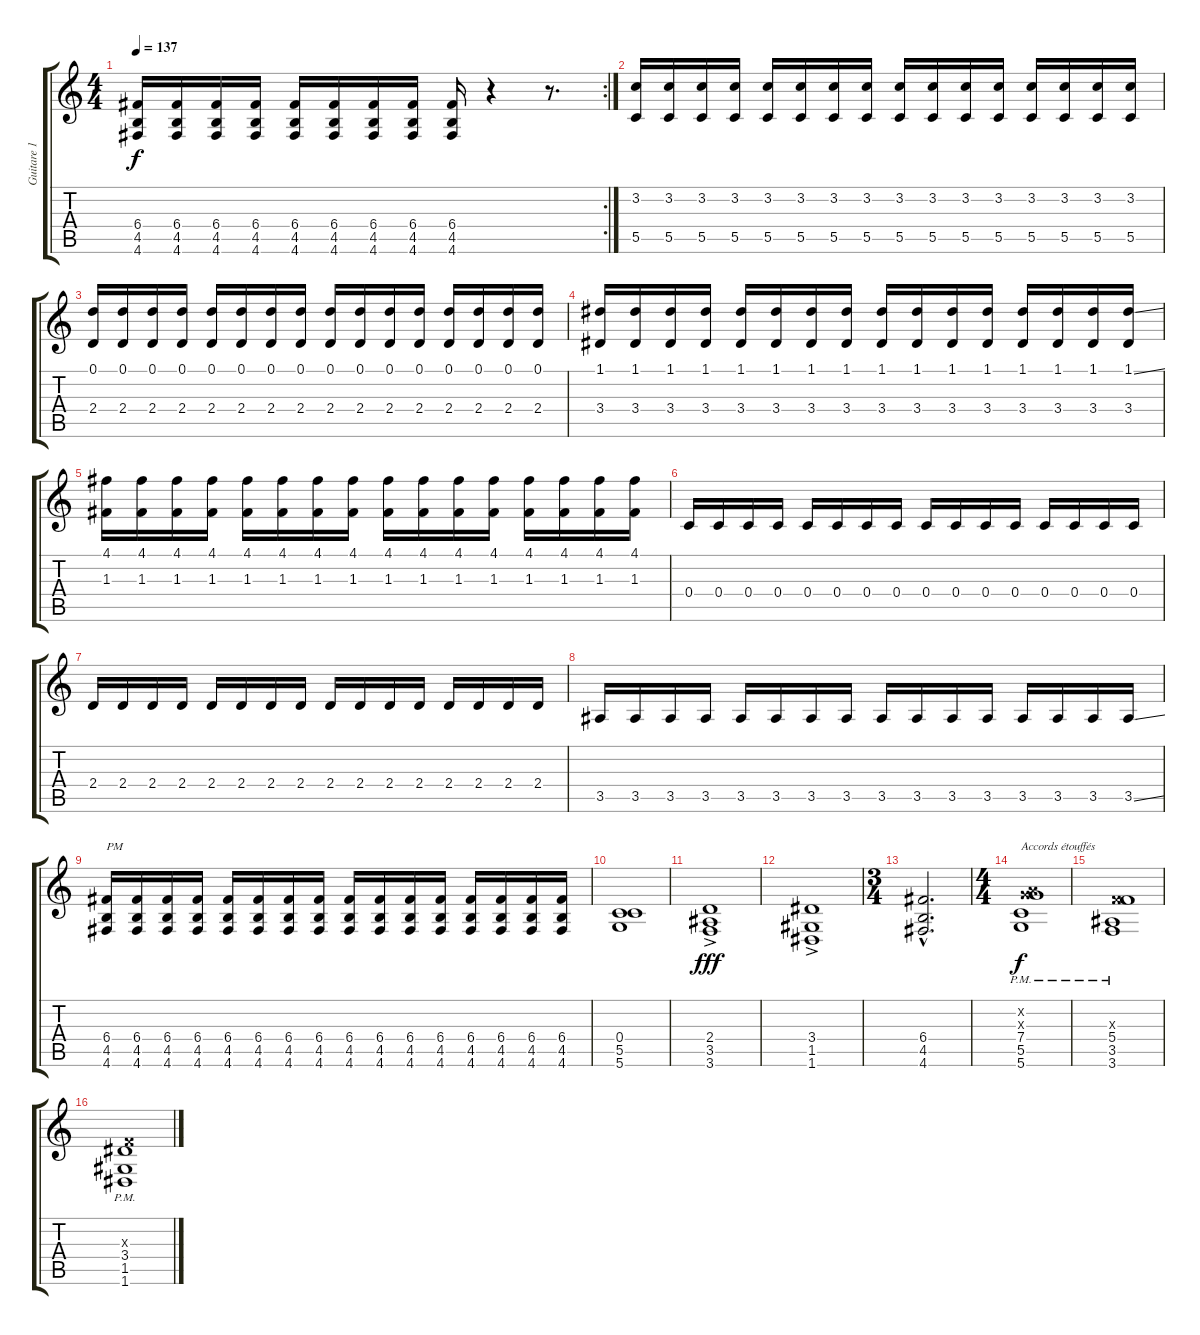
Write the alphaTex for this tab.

\track ("Guitare 1 - Yannick" "Guitare 1 ") {instrument distortionguitar}
\staff {score tabs}
\tuning (D4 A3 F3 C3 G2 D2) {hide}
\rc 2
\ts (4 4)
\tempo 137
\clef g2
\ks c
(6.4 4.5 4.6).16{dy f} (6.4 4.5 4.6).16 (6.4 4.5 4.6).16 (6.4 4.5 4.6).16 (6.4 4.5 4.6).16 (6.4 4.5 4.6).16 (6.4 4.5 4.6).16 (6.4 4.5 4.6).16 (6.4 4.5 4.6).16 r.4 r.8{d} |
(3.2 5.5).16 (3.2 5.5).16 (3.2 5.5).16 (3.2 5.5).16 (3.2 5.5).16 (3.2 5.5).16 (3.2 5.5).16 (3.2 5.5).16 (3.2 5.5).16 (3.2 5.5).16 (3.2 5.5).16 (3.2 5.5).16 (3.2 5.5).16 (3.2 5.5).16 (3.2 5.5).16 (3.2 5.5).16 |
(0.1 2.4).16 (0.1 2.4).16 (0.1 2.4).16 (0.1 2.4).16 (0.1 2.4).16 (0.1 2.4).16 (0.1 2.4).16 (0.1 2.4).16 (0.1 2.4).16 (0.1 2.4).16 (0.1 2.4).16 (0.1 2.4).16 (0.1 2.4).16 (0.1 2.4).16 (0.1 2.4).16 (0.1 2.4).16 |
(1.1 3.4).16 (1.1 3.4).16 (1.1 3.4).16 (1.1 3.4).16 (1.1 3.4).16 (1.1 3.4).16 (1.1 3.4).16 (1.1 3.4).16 (1.1 3.4).16 (1.1 3.4).16 (1.1 3.4).16 (1.1 3.4).16 (1.1 3.4).16 (1.1 3.4).16 (1.1 3.4).16 (1.1{ss} 3.4).16 |
(4.1 1.3).16 (4.1 1.3).16 (4.1 1.3).16 (4.1 1.3).16 (4.1 1.3).16 (4.1 1.3).16 (4.1 1.3).16 (4.1 1.3).16 (4.1 1.3).16 (4.1 1.3).16 (4.1 1.3).16 (4.1 1.3).16 (4.1 1.3).16 (4.1 1.3).16 (4.1 1.3).16 (4.1 1.3).16 |
0.4.16 0.4.16 0.4.16 0.4.16 0.4.16 0.4.16 0.4.16 0.4.16 0.4.16 0.4.16 0.4.16 0.4.16 0.4.16 0.4.16 0.4.16 0.4.16 |
2.4.16 2.4.16 2.4.16 2.4.16 2.4.16 2.4.16 2.4.16 2.4.16 2.4.16 2.4.16 2.4.16 2.4.16 2.4.16 2.4.16 2.4.16 2.4.16 |
3.5.16 3.5.16 3.5.16 3.5.16 3.5.16 3.5.16 3.5.16 3.5.16 3.5.16 3.5.16 3.5.16 3.5.16 3.5.16 3.5.16 3.5.16 3.5{ss}.16 |
(6.4 4.5 4.6).16{txt "PM"} (6.4 4.5 4.6).16 (6.4 4.5 4.6).16 (6.4 4.5 4.6).16 (6.4 4.5 4.6).16 (6.4 4.5 4.6).16 (6.4 4.5 4.6).16 (6.4 4.5 4.6).16 (6.4 4.5 4.6).16 (6.4 4.5 4.6).16 (6.4 4.5 4.6).16 (6.4 4.5 4.6).16 (6.4 4.5 4.6).16 (6.4 4.5 4.6).16 (6.4 4.5 4.6).16 (6.4 4.5 4.6).16 |
(0.4 5.5 5.6).1 |
(2.4{ac} 3.5 3.6).1{dy fff} |
(3.4{ac} 1.5 1.6).1 |
\ts (3 4)
(6.4{hac} 4.5{hac} 4.6{hac}).2{d} |
\ts (4 4)
(0.2{x} 2.3{x} 7.4{pm} 5.5{pm} 5.6).1{txt "Accords étouffés" dy f} |
(0.3{x} 5.4{pm} 3.5 3.6).1 |
(0.3{x} 3.4{pm} 1.5{pm} 1.6).1
